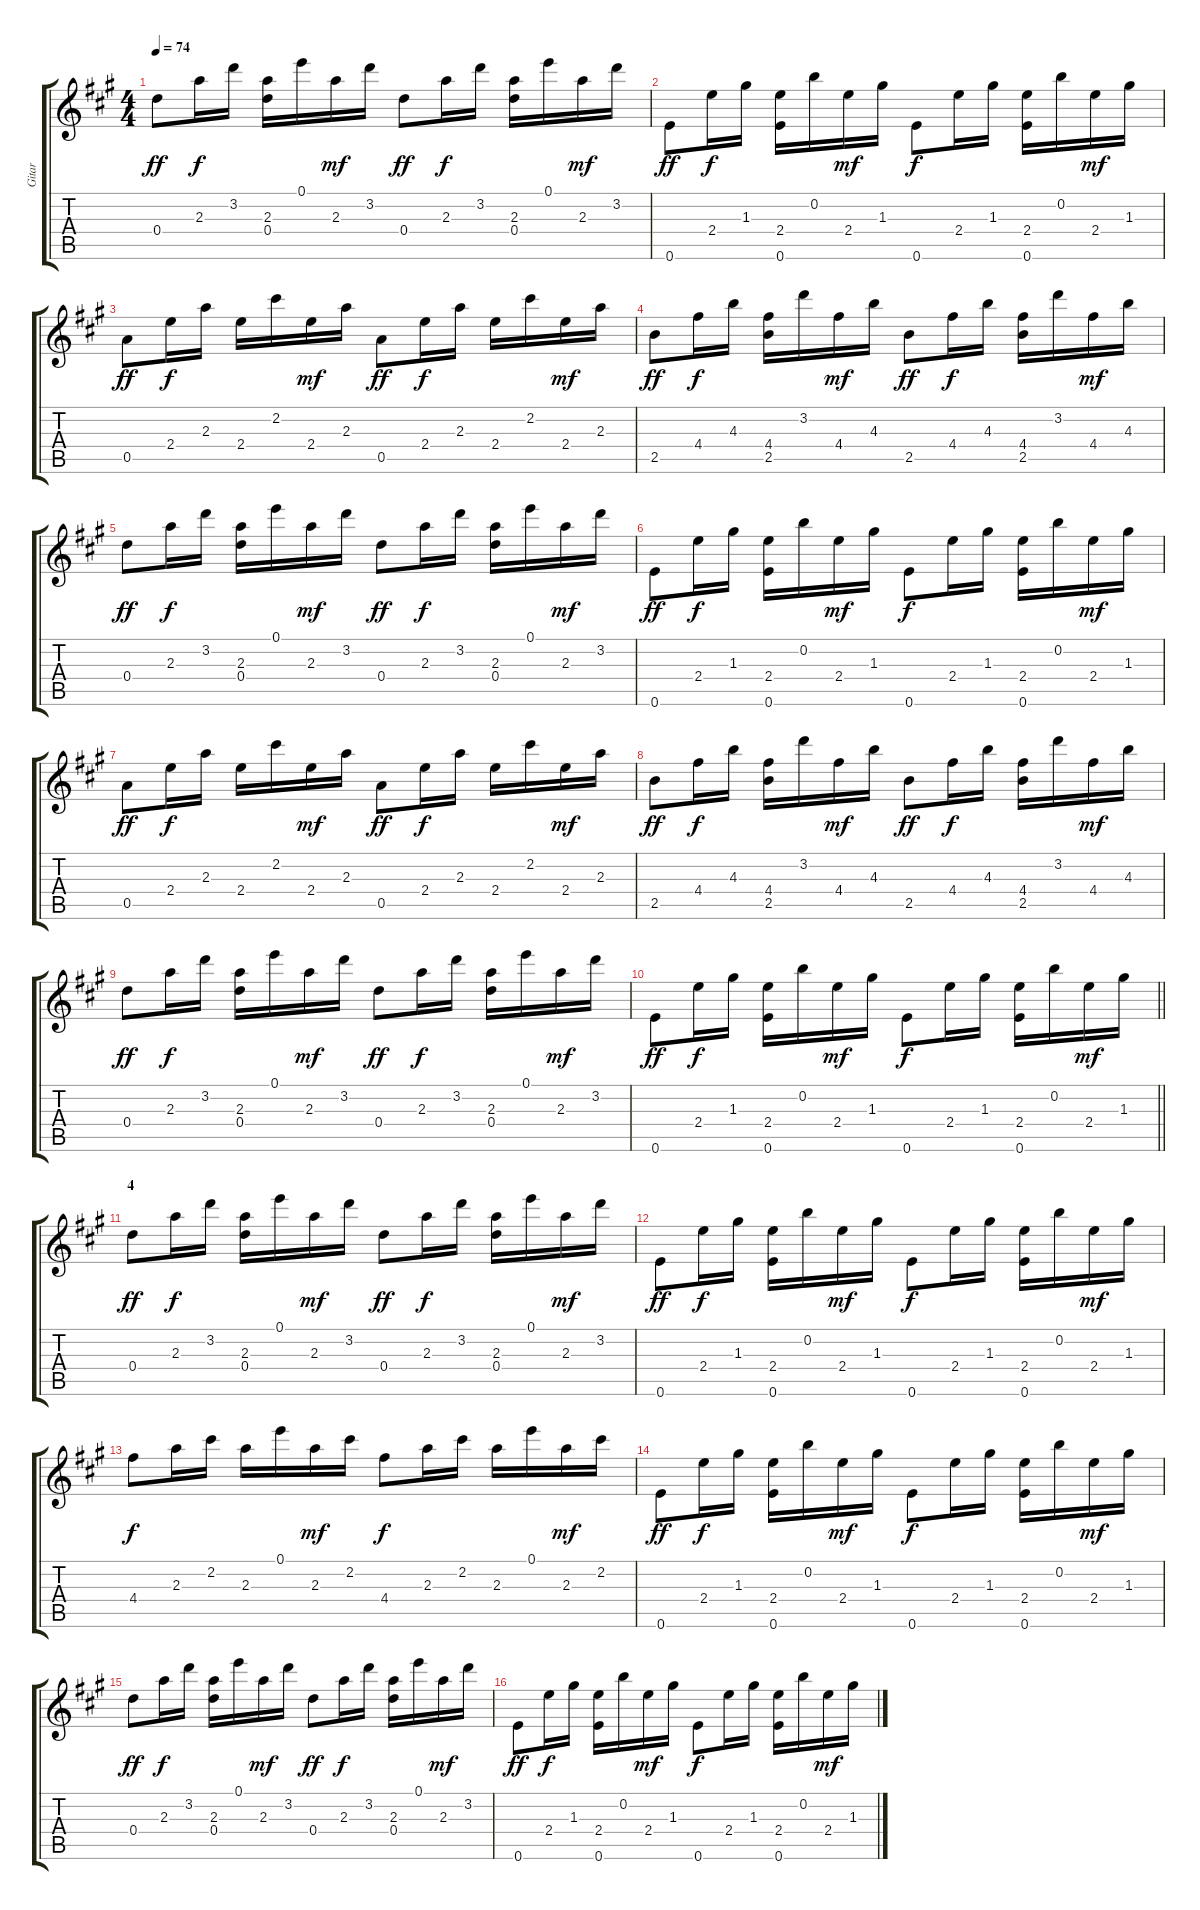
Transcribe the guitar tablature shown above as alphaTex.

\track ("Gitar" "Gitar") {instrument electricguitarjazz}
\staff {score tabs}
\tuning (E4 B3 G3 D3 A2 E2) {hide}
\ts (4 4)
\tempo 74
\clef g2
\ks a
0.4.8{ot 8vb dy ff} 2.3.16{ot 8vb dy f} 3.2.16{ot 8vb} (2.3 0.4).16{ot 8vb} 0.1.16{ot 8vb} 2.3.16{ot 8vb dy mf} 3.2.16{ot 8vb} 0.4.8{ot 8vb dy ff} 2.3.16{ot 8vb dy f} 3.2.16{ot 8vb} (2.3 0.4).16{ot 8vb} 0.1.16{ot 8vb} 2.3.16{ot 8vb dy mf} 3.2.16{ot 8vb} |
0.6.8{ot 8vb dy ff} 2.4.16{ot 8vb dy f} 1.3.16{ot 8vb} (2.4 0.6).16{ot 8vb} 0.2.16{ot 8vb} 2.4.16{ot 8vb dy mf} 1.3.16{ot 8vb} 0.6.8{ot 8vb dy f} 2.4.16{ot 8vb} 1.3.16{ot 8vb} (2.4 0.6).16{ot 8vb} 0.2.16{ot 8vb} 2.4.16{ot 8vb dy mf} 1.3.16{ot 8vb} |
0.5.8{ot 8vb dy ff} 2.4.16{ot 8vb dy f} 2.3.16{ot 8vb} 2.4.16{ot 8vb} 2.2.16{ot 8vb} 2.4.16{ot 8vb dy mf} 2.3.16{ot 8vb} 0.5.8{ot 8vb dy ff} 2.4.16{ot 8vb dy f} 2.3.16{ot 8vb} 2.4.16{ot 8vb} 2.2.16{ot 8vb} 2.4.16{ot 8vb dy mf} 2.3.16{ot 8vb} |
2.5.8{ot 8vb dy ff} 4.4.16{ot 8vb dy f} 4.3.16{ot 8vb} (4.4 2.5).16{ot 8vb} 3.2.16{ot 8vb} 4.4.16{ot 8vb dy mf} 4.3.16{ot 8vb} 2.5.8{ot 8vb dy ff} 4.4.16{ot 8vb dy f} 4.3.16{ot 8vb} (4.4 2.5).16{ot 8vb} 3.2.16{ot 8vb} 4.4.16{ot 8vb dy mf} 4.3.16{ot 8vb} |
0.4.8{ot 8vb dy ff} 2.3.16{ot 8vb dy f} 3.2.16{ot 8vb} (2.3 0.4).16{ot 8vb} 0.1.16{ot 8vb} 2.3.16{ot 8vb dy mf} 3.2.16{ot 8vb} 0.4.8{ot 8vb dy ff} 2.3.16{ot 8vb dy f} 3.2.16{ot 8vb} (2.3 0.4).16{ot 8vb} 0.1.16{ot 8vb} 2.3.16{ot 8vb dy mf} 3.2.16{ot 8vb} |
0.6.8{ot 8vb dy ff} 2.4.16{ot 8vb dy f} 1.3.16{ot 8vb} (2.4 0.6).16{ot 8vb} 0.2.16{ot 8vb} 2.4.16{ot 8vb dy mf} 1.3.16{ot 8vb} 0.6.8{ot 8vb dy f} 2.4.16{ot 8vb} 1.3.16{ot 8vb} (2.4 0.6).16{ot 8vb} 0.2.16{ot 8vb} 2.4.16{ot 8vb dy mf} 1.3.16{ot 8vb} |
0.5.8{ot 8vb dy ff} 2.4.16{ot 8vb dy f} 2.3.16{ot 8vb} 2.4.16{ot 8vb} 2.2.16{ot 8vb} 2.4.16{ot 8vb dy mf} 2.3.16{ot 8vb} 0.5.8{ot 8vb dy ff} 2.4.16{ot 8vb dy f} 2.3.16{ot 8vb} 2.4.16{ot 8vb} 2.2.16{ot 8vb} 2.4.16{ot 8vb dy mf} 2.3.16{ot 8vb} |
2.5.8{ot 8vb dy ff} 4.4.16{ot 8vb dy f} 4.3.16{ot 8vb} (4.4 2.5).16{ot 8vb} 3.2.16{ot 8vb} 4.4.16{ot 8vb dy mf} 4.3.16{ot 8vb} 2.5.8{ot 8vb dy ff} 4.4.16{ot 8vb dy f} 4.3.16{ot 8vb} (4.4 2.5).16{ot 8vb} 3.2.16{ot 8vb} 4.4.16{ot 8vb dy mf} 4.3.16{ot 8vb} |
0.4.8{ot 8vb dy ff} 2.3.16{ot 8vb dy f} 3.2.16{ot 8vb} (2.3 0.4).16{ot 8vb} 0.1.16{ot 8vb} 2.3.16{ot 8vb dy mf} 3.2.16{ot 8vb} 0.4.8{ot 8vb dy ff} 2.3.16{ot 8vb dy f} 3.2.16{ot 8vb} (2.3 0.4).16{ot 8vb} 0.1.16{ot 8vb} 2.3.16{ot 8vb dy mf} 3.2.16{ot 8vb} |
\barLineRight lightlight
0.6.8{ot 8vb dy ff} 2.4.16{ot 8vb dy f} 1.3.16{ot 8vb} (2.4 0.6).16{ot 8vb} 0.2.16{ot 8vb} 2.4.16{ot 8vb dy mf} 1.3.16{ot 8vb} 0.6.8{ot 8vb dy f} 2.4.16{ot 8vb} 1.3.16{ot 8vb} (2.4 0.6).16{ot 8vb} 0.2.16{ot 8vb} 2.4.16{ot 8vb dy mf} 1.3.16{ot 8vb} |
\section ("" "4")
0.4.8{ot 8vb dy ff} 2.3.16{ot 8vb dy f} 3.2.16{ot 8vb} (2.3 0.4).16{ot 8vb} 0.1.16{ot 8vb} 2.3.16{ot 8vb dy mf} 3.2.16{ot 8vb} 0.4.8{ot 8vb dy ff} 2.3.16{ot 8vb dy f} 3.2.16{ot 8vb} (2.3 0.4).16{ot 8vb} 0.1.16{ot 8vb} 2.3.16{ot 8vb dy mf} 3.2.16{ot 8vb} |
0.6.8{ot 8vb dy ff} 2.4.16{ot 8vb dy f} 1.3.16{ot 8vb} (2.4 0.6).16{ot 8vb} 0.2.16{ot 8vb} 2.4.16{ot 8vb dy mf} 1.3.16{ot 8vb} 0.6.8{ot 8vb dy f} 2.4.16{ot 8vb} 1.3.16{ot 8vb} (2.4 0.6).16{ot 8vb} 0.2.16{ot 8vb} 2.4.16{ot 8vb dy mf} 1.3.16{ot 8vb} |
4.4.8{ot 8vb dy f} 2.3.16{ot 8vb} 2.2.16{ot 8vb} 2.3.16{ot 8vb} 0.1.16{ot 8vb} 2.3.16{ot 8vb dy mf} 2.2.16{ot 8vb} 4.4.8{ot 8vb dy f} 2.3.16{ot 8vb} 2.2.16{ot 8vb} 2.3.16{ot 8vb} 0.1.16{ot 8vb} 2.3.16{ot 8vb dy mf} 2.2.16{ot 8vb} |
0.6.8{ot 8vb dy ff} 2.4.16{ot 8vb dy f} 1.3.16{ot 8vb} (2.4 0.6).16{ot 8vb} 0.2.16{ot 8vb} 2.4.16{ot 8vb dy mf} 1.3.16{ot 8vb} 0.6.8{ot 8vb dy f} 2.4.16{ot 8vb} 1.3.16{ot 8vb} (2.4 0.6).16{ot 8vb} 0.2.16{ot 8vb} 2.4.16{ot 8vb dy mf} 1.3.16{ot 8vb} |
0.4.8{ot 8vb dy ff} 2.3.16{ot 8vb dy f} 3.2.16{ot 8vb} (2.3 0.4).16{ot 8vb} 0.1.16{ot 8vb} 2.3.16{ot 8vb dy mf} 3.2.16{ot 8vb} 0.4.8{ot 8vb dy ff} 2.3.16{ot 8vb dy f} 3.2.16{ot 8vb} (2.3 0.4).16{ot 8vb} 0.1.16{ot 8vb} 2.3.16{ot 8vb dy mf} 3.2.16{ot 8vb} |
0.6.8{ot 8vb dy ff} 2.4.16{ot 8vb dy f} 1.3.16{ot 8vb} (2.4 0.6).16{ot 8vb} 0.2.16{ot 8vb} 2.4.16{ot 8vb dy mf} 1.3.16{ot 8vb} 0.6.8{ot 8vb dy f} 2.4.16{ot 8vb} 1.3.16{ot 8vb} (2.4 0.6).16{ot 8vb} 0.2.16{ot 8vb} 2.4.16{ot 8vb dy mf} 1.3.16{ot 8vb}
